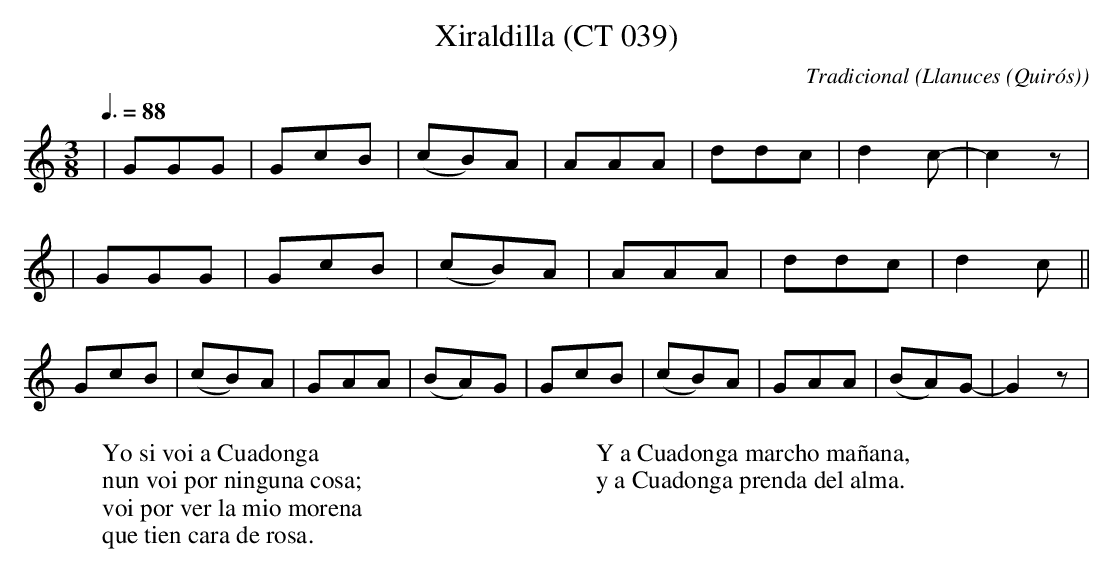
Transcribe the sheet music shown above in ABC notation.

X:1
T:Xiraldilla (CT 039)
C:Tradicional
O:Llanuces (Quirós)
M:3/8
L:1/8
Q:3/8=88
K:C
|GGG|GcB|(cB)A|AAA|ddc|d2c-|c2z|
|GGG|GcB|(cB)A|AAA|ddc|d2c||
GcB|(cB)A|GAA|(BA)G|GcB|(cB)A|GAA|(BA)G-|G2z|
W:Yo si voi a Cuadonga
W:nun voi por ninguna cosa;
W:voi por ver la mio morena
W:que tien cara de rosa.
W:
W:Y a Cuadonga marcho mañana,
W:y a Cuadonga prenda del alma.
W:
